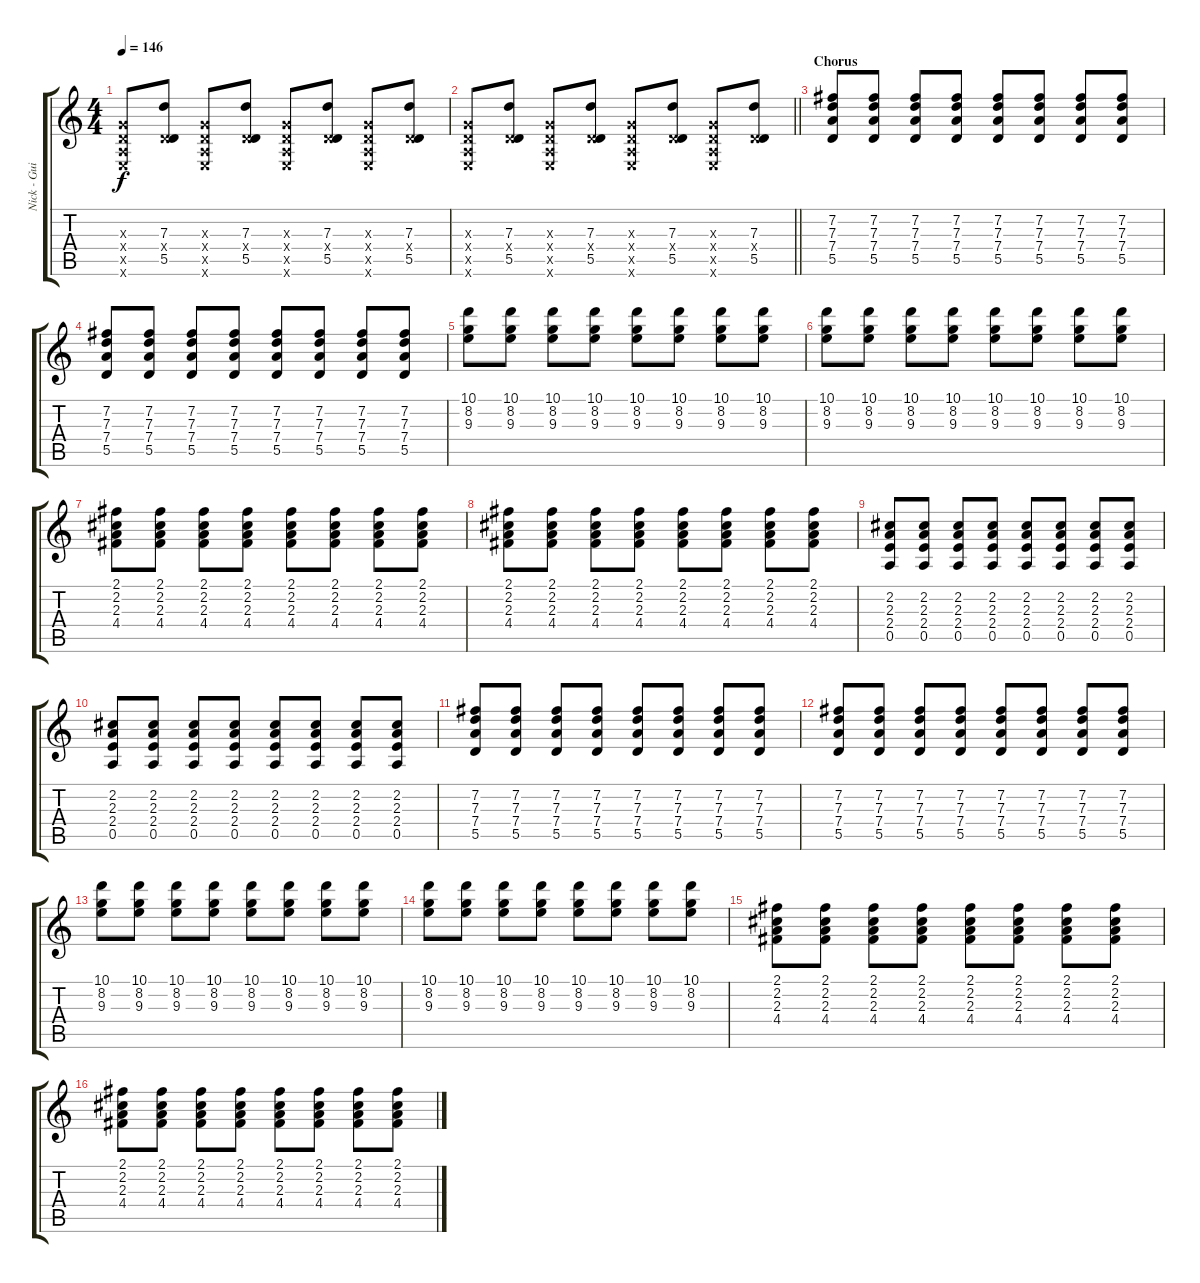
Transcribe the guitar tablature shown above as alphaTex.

\track ("Nick - Guitar RSE" "Nick - Gui") {instrument overdrivenguitar}
\staff {score tabs}
\tuning (E4 B3 G3 D3 A2 E2) {hide}
\ts (4 4)
\tempo 146
\clef g2
\ks c
(0.3{x} 0.4{x} 0.5{x} 0.6{x}).8{dy f} (7.3 0.4{x} 5.5).8 (0.3{x} 0.4{x} 0.5{x} 0.6{x}).8 (7.3 0.4{x} 5.5).8 (0.3{x} 0.4{x} 0.5{x} 0.6{x}).8 (7.3 0.4{x} 5.5).8 (0.3{x} 0.4{x} 0.5{x} 0.6{x}).8 (7.3 0.4{x} 5.5).8 |
\barLineRight lightlight
(0.3{x} 0.4{x} 0.5{x} 0.6{x}).8 (7.3 0.4{x} 5.5).8 (0.3{x} 0.4{x} 0.5{x} 0.6{x}).8 (7.3 0.4{x} 5.5).8 (0.3{x} 0.4{x} 0.5{x} 0.6{x}).8 (7.3 0.4{x} 5.5).8 (0.3{x} 0.4{x} 0.5{x} 0.6{x}).8 (7.3 0.4{x} 5.5).8 |
\section ("" "Chorus")
(7.2 7.3 7.4 5.5).8 (7.2 7.3 7.4 5.5).8 (7.2 7.3 7.4 5.5).8 (7.2 7.3 7.4 5.5).8 (7.2 7.3 7.4 5.5).8 (7.2 7.3 7.4 5.5).8 (7.2 7.3 7.4 5.5).8 (7.2 7.3 7.4 5.5).8 |
(7.2 7.3 7.4 5.5).8 (7.2 7.3 7.4 5.5).8 (7.2 7.3 7.4 5.5).8 (7.2 7.3 7.4 5.5).8 (7.2 7.3 7.4 5.5).8 (7.2 7.3 7.4 5.5).8 (7.2 7.3 7.4 5.5).8 (7.2 7.3 7.4 5.5).8 |
(10.1 8.2 9.3).8 (10.1 8.2 9.3).8 (10.1 8.2 9.3).8 (10.1 8.2 9.3).8 (10.1 8.2 9.3).8 (10.1 8.2 9.3).8 (10.1 8.2 9.3).8 (10.1 8.2 9.3).8 |
(10.1 8.2 9.3).8 (10.1 8.2 9.3).8 (10.1 8.2 9.3).8 (10.1 8.2 9.3).8 (10.1 8.2 9.3).8 (10.1 8.2 9.3).8 (10.1 8.2 9.3).8 (10.1 8.2 9.3).8 |
(2.1 2.2 2.3 4.4).8 (2.1 2.2 2.3 4.4).8 (2.1 2.2 2.3 4.4).8 (2.1 2.2 2.3 4.4).8 (2.1 2.2 2.3 4.4).8 (2.1 2.2 2.3 4.4).8 (2.1 2.2 2.3 4.4).8 (2.1 2.2 2.3 4.4).8 |
(2.1 2.2 2.3 4.4).8 (2.1 2.2 2.3 4.4).8 (2.1 2.2 2.3 4.4).8 (2.1 2.2 2.3 4.4).8 (2.1 2.2 2.3 4.4).8 (2.1 2.2 2.3 4.4).8 (2.1 2.2 2.3 4.4).8 (2.1 2.2 2.3 4.4).8 |
(2.2 2.3 2.4 0.5).8 (2.2 2.3 2.4 0.5).8 (2.2 2.3 2.4 0.5).8 (2.2 2.3 2.4 0.5).8 (2.2 2.3 2.4 0.5).8 (2.2 2.3 2.4 0.5).8 (2.2 2.3 2.4 0.5).8 (2.2 2.3 2.4 0.5).8 |
(2.2 2.3 2.4 0.5).8 (2.2 2.3 2.4 0.5).8 (2.2 2.3 2.4 0.5).8 (2.2 2.3 2.4 0.5).8 (2.2 2.3 2.4 0.5).8 (2.2 2.3 2.4 0.5).8 (2.2 2.3 2.4 0.5).8 (2.2 2.3 2.4 0.5).8 |
(7.2 7.3 7.4 5.5).8 (7.2 7.3 7.4 5.5).8 (7.2 7.3 7.4 5.5).8 (7.2 7.3 7.4 5.5).8 (7.2 7.3 7.4 5.5).8 (7.2 7.3 7.4 5.5).8 (7.2 7.3 7.4 5.5).8 (7.2 7.3 7.4 5.5).8 |
(7.2 7.3 7.4 5.5).8 (7.2 7.3 7.4 5.5).8 (7.2 7.3 7.4 5.5).8 (7.2 7.3 7.4 5.5).8 (7.2 7.3 7.4 5.5).8 (7.2 7.3 7.4 5.5).8 (7.2 7.3 7.4 5.5).8 (7.2 7.3 7.4 5.5).8 |
(10.1 8.2 9.3).8 (10.1 8.2 9.3).8 (10.1 8.2 9.3).8 (10.1 8.2 9.3).8 (10.1 8.2 9.3).8 (10.1 8.2 9.3).8 (10.1 8.2 9.3).8 (10.1 8.2 9.3).8 |
(10.1 8.2 9.3).8 (10.1 8.2 9.3).8 (10.1 8.2 9.3).8 (10.1 8.2 9.3).8 (10.1 8.2 9.3).8 (10.1 8.2 9.3).8 (10.1 8.2 9.3).8 (10.1 8.2 9.3).8 |
(2.1 2.2 2.3 4.4).8 (2.1 2.2 2.3 4.4).8 (2.1 2.2 2.3 4.4).8 (2.1 2.2 2.3 4.4).8 (2.1 2.2 2.3 4.4).8 (2.1 2.2 2.3 4.4).8 (2.1 2.2 2.3 4.4).8 (2.1 2.2 2.3 4.4).8 |
(2.1 2.2 2.3 4.4).8 (2.1 2.2 2.3 4.4).8 (2.1 2.2 2.3 4.4).8 (2.1 2.2 2.3 4.4).8 (2.1 2.2 2.3 4.4).8 (2.1 2.2 2.3 4.4).8 (2.1 2.2 2.3 4.4).8 (2.1 2.2 2.3 4.4).8
